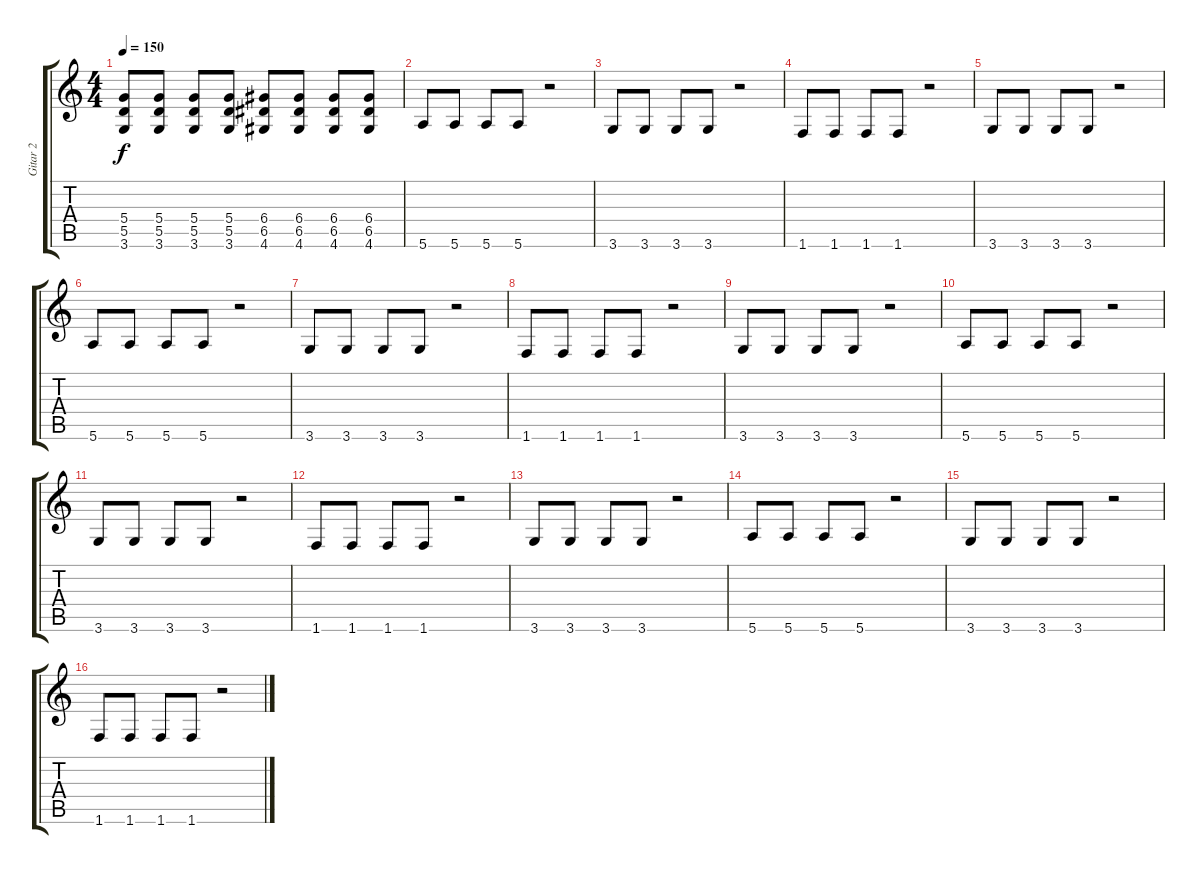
\track ("Gitar 2" "Gitar 2") {instrument overdrivenguitar}
\staff {score tabs}
\tuning (E4 B3 G3 D3 A2 E2) {hide}
\ts (4 4)
\tempo 150
\clef g2
\ks c
(5.4 5.5 3.6).8{dy f} (5.4 5.5 3.6).8 (5.4 5.5 3.6).8 (5.4 5.5 3.6).8 (6.4 6.5 4.6).8 (6.4 6.5 4.6).8 (6.4 6.5 4.6).8 (6.4 6.5 4.6).8 |
5.6.8 5.6.8 5.6.8 5.6.8 r.2 |
3.6.8 3.6.8 3.6.8 3.6.8 r.2 |
1.6.8 1.6.8 1.6.8 1.6.8 r.2 |
3.6.8 3.6.8 3.6.8 3.6.8 r.2 |
5.6.8 5.6.8 5.6.8 5.6.8 r.2 |
3.6.8 3.6.8 3.6.8 3.6.8 r.2 |
1.6.8 1.6.8 1.6.8 1.6.8 r.2 |
3.6.8 3.6.8 3.6.8 3.6.8 r.2 |
5.6.8 5.6.8 5.6.8 5.6.8 r.2 |
3.6.8 3.6.8 3.6.8 3.6.8 r.2 |
1.6.8 1.6.8 1.6.8 1.6.8 r.2 |
3.6.8 3.6.8 3.6.8 3.6.8 r.2 |
5.6.8 5.6.8 5.6.8 5.6.8 r.2 |
3.6.8 3.6.8 3.6.8 3.6.8 r.2 |
1.6.8 1.6.8 1.6.8 1.6.8 r.2
